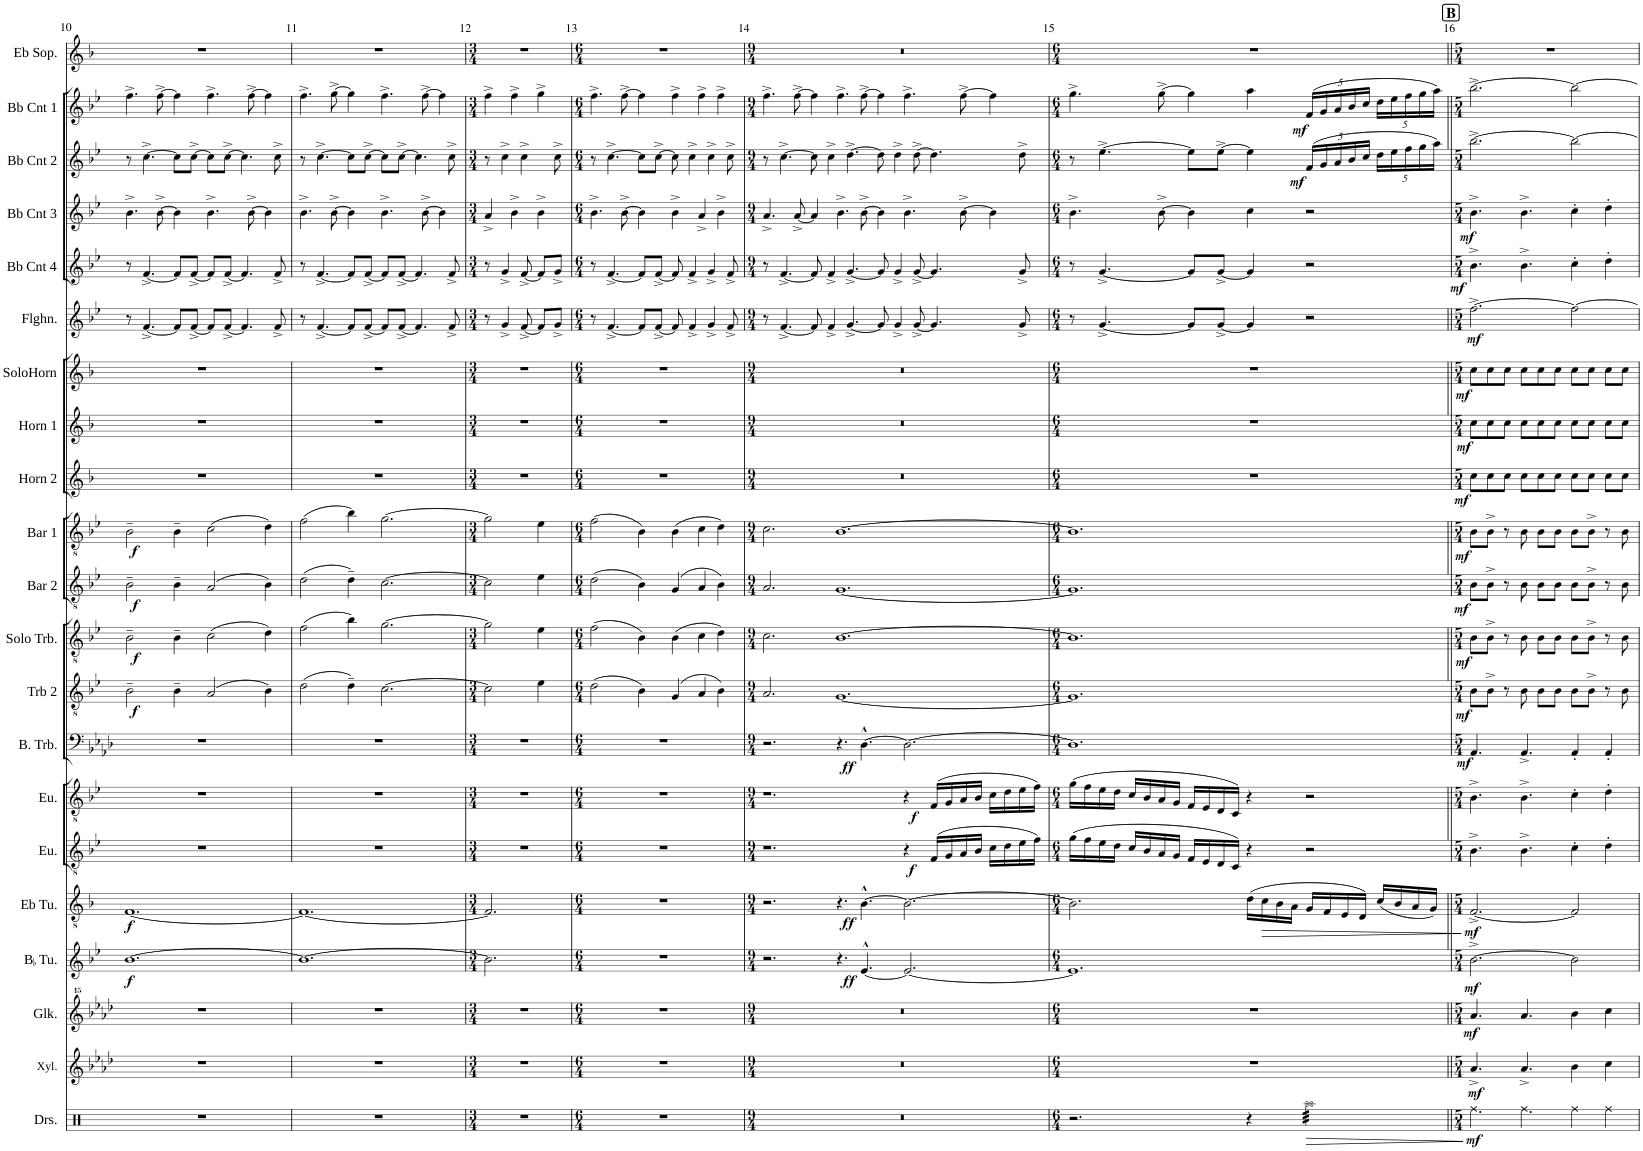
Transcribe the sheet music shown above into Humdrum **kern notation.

**kern	**dynam	**kern	**dynam	**kern	**dynam	**kern	**dynam	**kern	**dynam	**kern	**dynam	**kern	**dynam	**kern	**dynam	**kern	**dynam	**kern	**dynam	**kern	**dynam	**kern	**dynam	**kern	**dynam	**kern	**dynam	**kern	**dynam	**kern	**dynam	**kern	**dynam	**kern	**dynam	**kern	**dynam	**kern	**dynam	**kern
*part21	*part21	*part20	*part20	*part19	*part19	*part18	*part18	*part17	*part17	*part16	*part16	*part15	*part15	*part14	*part14	*part13	*part13	*part12	*part12	*part11	*part11	*part10	*part10	*part9	*part9	*part8	*part8	*part7	*part7	*part6	*part6	*part5	*part5	*part4	*part4	*part3	*part3	*part2	*part2	*part1
*staff21	*staff21	*staff20	*staff20	*staff19	*staff19	*staff18	*staff18	*staff17	*staff17	*staff16	*staff16	*staff15	*staff15	*staff14	*staff14	*staff13	*staff13	*staff12	*staff12	*staff11	*staff11	*staff10	*staff10	*staff9	*staff9	*staff8	*staff8	*staff7	*staff7	*staff6	*staff6	*staff5	*staff5	*staff4	*staff4	*staff3	*staff3	*staff2	*staff2	*staff1
*I"Drumset	*	*I"Xylophone	*	*I"Glockenspiel	*	*I"BaccidentalFlat Tuba	*	*I"Eb Tuba	*	*I"Euphonium	*	*I"Euphonium	*	*I"Bass Trombone	*	*I"Trombone 2	*	*I"Solo Trombone	*	*I"Baritone 2	*	*I"Baritone 1	*	*I"Horn 2	*	*I"Horn 1	*	*I"Solo Horn	*	*I"Flugelhorn	*	*I"Bb Cornet 4	*	*I"Bb Cornet 3	*	*I"Bb Cornet 2	*	*I"Bb Cornet 1	*	*I"Eb Soprano
*I'Drs.	*	*I'Xyl.	*	*I'Glk.	*	*I'BaccidentalFlat Tu.	*	*I'Eb Tu.	*	*I'Eu.	*	*I'Eu.	*	*I'B. Trb.	*	*I'Trb 2	*	*I'Solo Trb.	*	*I'Bar 2	*	*I'Bar 1	*	*I'Horn 2	*	*I'Horn 1	*	*I'SoloHorn	*	*I'Flghn.	*	*I'Bb Cnt 4	*	*I'Bb Cnt 3	*	*I'Bb Cnt 2	*	*I'Bb Cnt 1	*	*I'Eb Sop.
!!LO:PB:g=z
*clefX	*	*clefG2	*	*clefG^^2	*	*clefG2	*	*clefGv2	*	*clefGv2	*	*clefGv2	*	*clefF4	*	*clefGv2	*	*clefGv2	*	*clefGv2	*	*clefGv2	*	*clefG2	*	*clefG2	*	*clefG2	*	*clefG2	*	*clefG2	*	*clefG2	*	*clefG2	*	*clefG2	*	*clefG2
*	*	*Trd-7c-12	*	*	*	*	*	*	*	*	*	*	*	*	*	*	*	*	*	*Trd4c7	*	*	*	*Trd5c9	*	*Trd5c9	*	*Trd1c2	*	*Trd1c2	*	*Trd1c2	*	*Trd1c2	*	*Trd1c2	*	*Trd1c2	*	*Trd1c2
*k[]	*	*k[b-e-a-d-]	*	*k[b-e-a-d-]	*	*k[b-e-]	*	*k[b-]	*	*k[b-e-]	*	*k[b-e-]	*	*k[b-e-a-d-]	*	*k[b-e-]	*	*k[b-e-]	*	*k[b-e-]	*	*k[b-e-]	*	*k[b-]	*	*k[b-]	*	*k[b-]	*	*k[b-e-]	*	*k[b-e-]	*	*k[b-e-]	*	*k[b-e-]	*	*k[b-e-]	*	*k[b-]
*M6/4	*	*M6/4	*	*M6/4	*	*M6/4	*	*M6/4	*	*M6/4	*	*M6/4	*	*M6/4	*	*M6/4	*	*M6/4	*	*M6/4	*	*M6/4	*	*M6/4	*	*M6/4	*	*M6/4	*	*M6/4	*	*M6/4	*	*M6/4	*	*M6/4	*	*M6/4	*	*M6/4
=10	=10	=10	=10	=10	=10	=10	=10	=10	=10	=10	=10	=10	=10	=10	=10	=10	=10	=10	=10	=10	=10	=10	=10	=10	=10	=10	=10	=10	=10	=10	=10	=10	=10	=10	=10	=10	=10	=10	=10	=10
!	!	!	!	!	!	!	!LO:DY:b	!	!LO:DY:b	!	!	!	!	!	!	!	!LO:DY:b	!	!LO:DY:b	!	!LO:DY:b	!	!LO:DY:b	!	!	!	!	!	!	!	!	!	!	!	!	!	!	!	!	!
1.r	.	1.r	.	1.r	.	[1.b-	f	[1.F	f	1.r	.	1.r	.	1.r	.	2B-~\	f	2B-~\	f	2B-~\	f	2B-~\	f	1.r	.	1.r	.	1.r	.	8r	.	8r	.	4.b-^\	.	8r	.	4.ff^\	.	1.r
.	.	.	.	.	.	.	.	.	.	.	.	.	.	.	.	.	.	.	.	.	.	.	.	.	.	.	.	.	.	[4.f^/	.	[4.f^/	.	.	.	[4.cc^\	.	.	.	.
.	.	.	.	.	.	.	.	.	.	.	.	.	.	.	.	.	.	.	.	.	.	.	.	.	.	.	.	.	.	.	.	.	.	[8b-^\	.	.	.	[8ff^\	.	.
.	.	.	.	.	.	.	.	.	.	.	.	.	.	.	.	4B-~\	.	4B-~\	.	4B-~\	.	4B-~\	.	.	.	.	.	.	.	8f/L]	.	8f/L]	.	4b-\]	.	8cc\L]	.	4ff\]	.	.
.	.	.	.	.	.	.	.	.	.	.	.	.	.	.	.	.	.	.	.	.	.	.	.	.	.	.	.	.	.	[8f^/J	.	[8f^/J	.	.	.	[8cc^\J	.	.	.	.
.	.	.	.	.	.	.	.	.	.	.	.	.	.	.	.	(2A/	.	(2c\	.	(2A/	.	(2c\	.	.	.	.	.	.	.	8f/L]	.	8f/L]	.	4.b-^\	.	8cc\L]	.	4.ff^\	.	.
.	.	.	.	.	.	.	.	.	.	.	.	.	.	.	.	.	.	.	.	.	.	.	.	.	.	.	.	.	.	[8f^/J	.	[8f^/J	.	.	.	[8cc^\J	.	.	.	.
.	.	.	.	.	.	.	.	.	.	.	.	.	.	.	.	.	.	.	.	.	.	.	.	.	.	.	.	.	.	4.f/]	.	4.f/]	.	.	.	4.cc\]	.	.	.	.
.	.	.	.	.	.	.	.	.	.	.	.	.	.	.	.	.	.	.	.	.	.	.	.	.	.	.	.	.	.	.	.	.	.	[8b-^\	.	.	.	[8ff^\	.	.
.	.	.	.	.	.	.	.	.	.	.	.	.	.	.	.	4B-\)	.	4d\)	.	4B-\)	.	4d\)	.	.	.	.	.	.	.	.	.	.	.	4b-\]	.	.	.	4ff\]	.	.
.	.	.	.	.	.	.	.	.	.	.	.	.	.	.	.	.	.	.	.	.	.	.	.	.	.	.	.	.	.	8f^/	.	8f^/	.	.	.	8cc^\	.	.	.	.
=11	=11	=11	=11	=11	=11	=11	=11	=11	=11	=11	=11	=11	=11	=11	=11	=11	=11	=11	=11	=11	=11	=11	=11	=11	=11	=11	=11	=11	=11	=11	=11	=11	=11	=11	=11	=11	=11	=11	=11	=11
1.r	.	1.r	.	1.r	.	1.b-_	.	1.F_	.	1.r	.	1.r	.	1.r	.	(2d\	.	(2f\	.	(2d\	.	(2f\	.	1.r	.	1.r	.	1.r	.	8r	.	8r	.	4.b-^\	.	8r	.	4.ff^\	.	1.r
.	.	.	.	.	.	.	.	.	.	.	.	.	.	.	.	.	.	.	.	.	.	.	.	.	.	.	.	.	.	[4.f^/	.	[4.f^/	.	.	.	[4.cc^\	.	.	.	.
.	.	.	.	.	.	.	.	.	.	.	.	.	.	.	.	.	.	.	.	.	.	.	.	.	.	.	.	.	.	.	.	.	.	[8b-^\	.	.	.	[8gg^\	.	.
.	.	.	.	.	.	.	.	.	.	.	.	.	.	.	.	4d~\)	.	4b-\)	.	4d~\)	.	4b-\)	.	.	.	.	.	.	.	8f/L]	.	8f/L]	.	4b-\]	.	8cc\L]	.	4gg\]	.	.
.	.	.	.	.	.	.	.	.	.	.	.	.	.	.	.	.	.	.	.	.	.	.	.	.	.	.	.	.	.	[8f^/J	.	[8f^/J	.	.	.	[8cc^\J	.	.	.	.
.	.	.	.	.	.	.	.	.	.	.	.	.	.	.	.	[2.c\	.	[2.g\	.	[2.c\	.	[2.g\	.	.	.	.	.	.	.	8f/L]	.	8f/L]	.	4.b-^\	.	8cc\L]	.	4.ff^\	.	.
.	.	.	.	.	.	.	.	.	.	.	.	.	.	.	.	.	.	.	.	.	.	.	.	.	.	.	.	.	.	[8f^/J	.	[8f^/J	.	.	.	[8cc^\J	.	.	.	.
.	.	.	.	.	.	.	.	.	.	.	.	.	.	.	.	.	.	.	.	.	.	.	.	.	.	.	.	.	.	4.f/]	.	4.f/]	.	.	.	4.cc\]	.	.	.	.
.	.	.	.	.	.	.	.	.	.	.	.	.	.	.	.	.	.	.	.	.	.	.	.	.	.	.	.	.	.	.	.	.	.	[8b-^\	.	.	.	[8ff^\	.	.
.	.	.	.	.	.	.	.	.	.	.	.	.	.	.	.	.	.	.	.	.	.	.	.	.	.	.	.	.	.	.	.	.	.	4b-\]	.	.	.	4ff\]	.	.
.	.	.	.	.	.	.	.	.	.	.	.	.	.	.	.	.	.	.	.	.	.	.	.	.	.	.	.	.	.	8f^/	.	8f^/	.	.	.	8cc^\	.	.	.	.
=12	=12	=12	=12	=12	=12	=12	=12	=12	=12	=12	=12	=12	=12	=12	=12	=12	=12	=12	=12	=12	=12	=12	=12	=12	=12	=12	=12	=12	=12	=12	=12	=12	=12	=12	=12	=12	=12	=12	=12	=12
*M3/4	*	*M3/4	*	*M3/4	*	*M3/4	*	*M3/4	*	*M3/4	*	*M3/4	*	*M3/4	*	*M3/4	*	*M3/4	*	*M3/4	*	*M3/4	*	*M3/4	*	*M3/4	*	*M3/4	*	*M3/4	*	*M3/4	*	*M3/4	*	*M3/4	*	*M3/4	*	*M3/4
2.r	.	2.r	.	2.r	.	2.b-\]	.	2.F/]	.	2.r	.	2.r	.	2.r	.	2c\]	.	2g\]	.	2c\]	.	2g\]	.	2.r	.	2.r	.	2.r	.	8r	.	8r	.	4a^/	.	8r	.	4ff^\	.	2.r
.	.	.	.	.	.	.	.	.	.	.	.	.	.	.	.	.	.	.	.	.	.	.	.	.	.	.	.	.	.	4g^/	.	4g^/	.	.	.	4cc^\	.	.	.	.
.	.	.	.	.	.	.	.	.	.	.	.	.	.	.	.	.	.	.	.	.	.	.	.	.	.	.	.	.	.	.	.	.	.	4b-^\	.	.	.	4ff^\	.	.
.	.	.	.	.	.	.	.	.	.	.	.	.	.	.	.	.	.	.	.	.	.	.	.	.	.	.	.	.	.	[8f^/	.	[8f^/	.	.	.	4cc^\	.	.	.	.
.	.	.	.	.	.	.	.	.	.	.	.	.	.	.	.	4e-\	.	4e-\	.	4e-\	.	4e-\	.	.	.	.	.	.	.	8f/L]	.	8f/L]	.	4b-^\	.	.	.	4gg^\	.	.
.	.	.	.	.	.	.	.	.	.	.	.	.	.	.	.	.	.	.	.	.	.	.	.	.	.	.	.	.	.	8g^/J	.	8g^/J	.	.	.	8cc^\	.	.	.	.
=13	=13	=13	=13	=13	=13	=13	=13	=13	=13	=13	=13	=13	=13	=13	=13	=13	=13	=13	=13	=13	=13	=13	=13	=13	=13	=13	=13	=13	=13	=13	=13	=13	=13	=13	=13	=13	=13	=13	=13	=13
*M6/4	*	*M6/4	*	*M6/4	*	*M6/4	*	*M6/4	*	*M6/4	*	*M6/4	*	*M6/4	*	*M6/4	*	*M6/4	*	*M6/4	*	*M6/4	*	*M6/4	*	*M6/4	*	*M6/4	*	*M6/4	*	*M6/4	*	*M6/4	*	*M6/4	*	*M6/4	*	*M6/4
1.r	.	1.r	.	1.r	.	1.r	.	1.r	.	1.r	.	1.r	.	1.r	.	(2d\	.	(2f\	.	(2d\	.	(2f\	.	1.r	.	1.r	.	1.r	.	8r	.	8r	.	4.b-^\	.	8r	.	4.ff^\	.	1.r
.	.	.	.	.	.	.	.	.	.	.	.	.	.	.	.	.	.	.	.	.	.	.	.	.	.	.	.	.	.	[4.f^/	.	[4.f^/	.	.	.	[4.cc^\	.	.	.	.
.	.	.	.	.	.	.	.	.	.	.	.	.	.	.	.	.	.	.	.	.	.	.	.	.	.	.	.	.	.	.	.	.	.	[8b-^\	.	.	.	[8ff^\	.	.
.	.	.	.	.	.	.	.	.	.	.	.	.	.	.	.	4B-\)	.	4B-\)	.	4B-\)	.	4B-\)	.	.	.	.	.	.	.	8f/L]	.	8f/L]	.	4b-\]	.	8cc\L]	.	4ff\]	.	.
.	.	.	.	.	.	.	.	.	.	.	.	.	.	.	.	.	.	.	.	.	.	.	.	.	.	.	.	.	.	[8f^/J	.	[8f^/J	.	.	.	[8cc^\J	.	.	.	.
.	.	.	.	.	.	.	.	.	.	.	.	.	.	.	.	(4G/	.	(4B-\	.	(4G/	.	(4B-\	.	.	.	.	.	.	.	8f/]	.	8f/]	.	4b-^\	.	8cc\]	.	4ff^\	.	.
.	.	.	.	.	.	.	.	.	.	.	.	.	.	.	.	.	.	.	.	.	.	.	.	.	.	.	.	.	.	4f^/	.	4f^/	.	.	.	4cc^\	.	.	.	.
.	.	.	.	.	.	.	.	.	.	.	.	.	.	.	.	4A/	.	4c\	.	4A/	.	4c\	.	.	.	.	.	.	.	.	.	.	.	4a^/	.	.	.	4ff^\	.	.
.	.	.	.	.	.	.	.	.	.	.	.	.	.	.	.	.	.	.	.	.	.	.	.	.	.	.	.	.	.	4g^/	.	4g^/	.	.	.	4cc^\	.	.	.	.
.	.	.	.	.	.	.	.	.	.	.	.	.	.	.	.	4B-\)	.	4d\)	.	4B-\)	.	4d\)	.	.	.	.	.	.	.	.	.	.	.	4b-^\	.	.	.	4ff^\	.	.
.	.	.	.	.	.	.	.	.	.	.	.	.	.	.	.	.	.	.	.	.	.	.	.	.	.	.	.	.	.	8f^/	.	8f^/	.	.	.	8cc^\	.	.	.	.
=14	=14	=14	=14	=14	=14	=14	=14	=14	=14	=14	=14	=14	=14	=14	=14	=14	=14	=14	=14	=14	=14	=14	=14	=14	=14	=14	=14	=14	=14	=14	=14	=14	=14	=14	=14	=14	=14	=14	=14	=14
*M9/4	*	*M9/4	*	*M9/4	*	*M9/4	*	*M9/4	*	*M9/4	*	*M9/4	*	*M9/4	*	*M9/4	*	*M9/4	*	*M9/4	*	*M9/4	*	*M9/4	*	*M9/4	*	*M9/4	*	*M9/4	*	*M9/4	*	*M9/4	*	*M9/4	*	*M9/4	*	*M9/4
4%9r	.	4%9r	.	4%9r	.	2.r	.	2.r	.	1.r	.	1.r	.	2.r	.	2.A/	.	2.c\	.	2.A/	.	2.c\	.	4%9r	.	4%9r	.	4%9r	.	8r	.	8r	.	4.a^/	.	8r	.	4.ff^\	.	4%9r
.	.	.	.	.	.	.	.	.	.	.	.	.	.	.	.	.	.	.	.	.	.	.	.	.	.	.	.	.	.	[4.f^/	.	[4.f^/	.	.	.	[4.cc^\	.	.	.	.
.	.	.	.	.	.	.	.	.	.	.	.	.	.	.	.	.	.	.	.	.	.	.	.	.	.	.	.	.	.	.	.	.	.	[8a^/	.	.	.	[8ff^\	.	.
.	.	.	.	.	.	.	.	.	.	.	.	.	.	.	.	.	.	.	.	.	.	.	.	.	.	.	.	.	.	8f/]	.	8f/]	.	4a/]	.	8cc\]	.	4ff\]	.	.
.	.	.	.	.	.	.	.	.	.	.	.	.	.	.	.	.	.	.	.	.	.	.	.	.	.	.	.	.	.	4f^/	.	4f^/	.	.	.	4cc^\	.	.	.	.
.	.	.	.	.	.	4.r	.	4.r	.	.	.	.	.	4.r	.	[1.G	.	[1.B-	.	[1.G	.	[1.B-	.	.	.	.	.	.	.	.	.	.	.	4.b-^\	.	.	.	4.ff^\	.	.
.	.	.	.	.	.	.	.	.	.	.	.	.	.	.	.	.	.	.	.	.	.	.	.	.	.	.	.	.	.	[4.g^/	.	[4.g^/	.	.	.	[4.dd^\	.	.	.	.
!	!	!	!	!	!	!	!LO:DY:b	!	!LO:DY:b	!	!	!	!	!	!LO:DY:b	!	!	!	!	!	!	!	!	!	!	!	!	!	!	!	!	!	!	!	!	!	!	!	!	!
.	.	.	.	.	.	[4.e-^^/	ff	[4.B-^^\	ff	.	.	.	.	[4.D-^^\	ff	.	.	.	.	.	.	.	.	.	.	.	.	.	.	.	.	.	.	[8b-^\	.	.	.	[8ff^\	.	.
.	.	.	.	.	.	.	.	.	.	.	.	.	.	.	.	.	.	.	.	.	.	.	.	.	.	.	.	.	.	8g/]	.	8g/]	.	4b-\]	.	8dd\]	.	4ff\]	.	.
.	.	.	.	.	.	.	.	.	.	.	.	.	.	.	.	.	.	.	.	.	.	.	.	.	.	.	.	.	.	4g^/	.	4g^/	.	.	.	4dd^\	.	.	.	.
!	!	!	!	!	!	!	!	!	!	!	!LO:DY:b	!	!LO:DY:b	!	!	!	!	!	!	!	!	!	!	!	!	!	!	!	!	!	!	!	!	!	!	!	!	!	!	!
.	.	.	.	.	.	2.e-/_	.	2.B-\_	.	4r	f	4r	f	2.D-\_	.	.	.	.	.	.	.	.	.	.	.	.	.	.	.	.	.	.	.	4.b-^\	.	.	.	4.ff^\	.	.
.	.	.	.	.	.	.	.	.	.	.	.	.	.	.	.	.	.	.	.	.	.	.	.	.	.	.	.	.	.	[8g^/	.	[8g^/	.	.	.	[8dd^\	.	.	.	.
.	.	.	.	.	.	.	.	.	.	(16F/LL	.	(16F/LL	.	.	.	.	.	.	.	.	.	.	.	.	.	.	.	.	.	4.g/]	.	4.g/]	.	.	.	4.dd\]	.	.	.	.
.	.	.	.	.	.	.	.	.	.	16G/	.	16G/	.	.	.	.	.	.	.	.	.	.	.	.	.	.	.	.	.	.	.	.	.	.	.	.	.	.	.	.
.	.	.	.	.	.	.	.	.	.	16A/	.	16A/	.	.	.	.	.	.	.	.	.	.	.	.	.	.	.	.	.	.	.	.	.	[8b-^\	.	.	.	[8ff^\	.	.
.	.	.	.	.	.	.	.	.	.	16B-/JJ	.	16B-/JJ	.	.	.	.	.	.	.	.	.	.	.	.	.	.	.	.	.	.	.	.	.	.	.	.	.	.	.	.
.	.	.	.	.	.	.	.	.	.	16c\LL	.	16c\LL	.	.	.	.	.	.	.	.	.	.	.	.	.	.	.	.	.	.	.	.	.	4b-\]	.	.	.	4ff\]	.	.
.	.	.	.	.	.	.	.	.	.	16d\	.	16d\	.	.	.	.	.	.	.	.	.	.	.	.	.	.	.	.	.	.	.	.	.	.	.	.	.	.	.	.
.	.	.	.	.	.	.	.	.	.	16e-\	.	16e-\	.	.	.	.	.	.	.	.	.	.	.	.	.	.	.	.	.	8g^/	.	8g^/	.	.	.	8dd^\	.	.	.	.
.	.	.	.	.	.	.	.	.	.	16f\JJ)	.	16f\JJ)	.	.	.	.	.	.	.	.	.	.	.	.	.	.	.	.	.	.	.	.	.	.	.	.	.	.	.	.
=15	=15	=15	=15	=15	=15	=15	=15	=15	=15	=15	=15	=15	=15	=15	=15	=15	=15	=15	=15	=15	=15	=15	=15	=15	=15	=15	=15	=15	=15	=15	=15	=15	=15	=15	=15	=15	=15	=15	=15	=15
*M6/4	*	*M6/4	*	*M6/4	*	*M6/4	*	*M6/4	*	*M6/4	*	*M6/4	*	*M6/4	*	*M6/4	*	*M6/4	*	*M6/4	*	*M6/4	*	*M6/4	*	*M6/4	*	*M6/4	*	*M6/4	*	*M6/4	*	*M6/4	*	*M6/4	*	*M6/4	*	*M6/4
2.r	.	1.r	.	1.r	.	1.e-]	.	2.B-\]	.	(16g\LL	.	(16g\LL	.	1.D-]	.	1.G]	.	1.B-]	.	1.G]	.	1.B-]	.	1.r	.	1.r	.	1.r	.	8r	.	8r	.	4.b-^\	.	8r	.	4.gg^\	.	1.r
.	.	.	.	.	.	.	.	.	.	16f\	.	16f\	.	.	.	.	.	.	.	.	.	.	.	.	.	.	.	.	.	.	.	.	.	.	.	.	.	.	.	.
.	.	.	.	.	.	.	.	.	.	16e-\	.	16e-\	.	.	.	.	.	.	.	.	.	.	.	.	.	.	.	.	.	[4.g^/	.	[4.g^/	.	.	.	[4.ee-^\	.	.	.	.
.	.	.	.	.	.	.	.	.	.	16d\JJ	.	16d\JJ	.	.	.	.	.	.	.	.	.	.	.	.	.	.	.	.	.	.	.	.	.	.	.	.	.	.	.	.
.	.	.	.	.	.	.	.	.	.	16c/LL	.	16c/LL	.	.	.	.	.	.	.	.	.	.	.	.	.	.	.	.	.	.	.	.	.	.	.	.	.	.	.	.
.	.	.	.	.	.	.	.	.	.	16B-/	.	16B-/	.	.	.	.	.	.	.	.	.	.	.	.	.	.	.	.	.	.	.	.	.	.	.	.	.	.	.	.
.	.	.	.	.	.	.	.	.	.	16A/	.	16A/	.	.	.	.	.	.	.	.	.	.	.	.	.	.	.	.	.	.	.	.	.	[8b-^\	.	.	.	[8gg^\	.	.
.	.	.	.	.	.	.	.	.	.	16G/JJ	.	16G/JJ	.	.	.	.	.	.	.	.	.	.	.	.	.	.	.	.	.	.	.	.	.	.	.	.	.	.	.	.
.	.	.	.	.	.	.	.	.	.	16F/LL	.	16F/LL	.	.	.	.	.	.	.	.	.	.	.	.	.	.	.	.	.	8g/L]	.	8g/L]	.	4b-\]	.	8ee-\L]	.	4gg\]	.	.
.	.	.	.	.	.	.	.	.	.	16E-/	.	16E-/	.	.	.	.	.	.	.	.	.	.	.	.	.	.	.	.	.	.	.	.	.	.	.	.	.	.	.	.
.	.	.	.	.	.	.	.	.	.	16D/	.	16D/	.	.	.	.	.	.	.	.	.	.	.	.	.	.	.	.	.	[8g^/J	.	[8g^/J	.	.	.	[8ee-^\J	.	.	.	.
.	.	.	.	.	.	.	.	.	.	16C/JJ)	.	16C/JJ)	.	.	.	.	.	.	.	.	.	.	.	.	.	.	.	.	.	.	.	.	.	.	.	.	.	.	.	.
4r	.	.	.	.	.	.	.	(16d\LL	.	4r	.	4r	.	.	.	.	.	.	.	.	.	.	.	.	.	.	.	.	.	4g/]	.	4g/]	.	4cc\	.	4ee-\]	.	4aa\	.	.
!	!	!	!	!	!	!	!	!	!LO:HP:b	!	!	!	!	!	!	!	!	!	!	!	!	!	!	!	!	!	!	!	!	!	!	!	!	!	!	!	!	!	!	!
.	.	.	.	.	.	.	.	16c\	>	.	.	.	.	.	.	.	.	.	.	.	.	.	.	.	.	.	.	.	.	.	.	.	.	.	.	.	.	.	.	.
.	.	.	.	.	.	.	.	16B-\	.	.	.	.	.	.	.	.	.	.	.	.	.	.	.	.	.	.	.	.	.	.	.	.	.	.	.	.	.	.	.	.
.	.	.	.	.	.	.	.	16A\JJ	.	.	.	.	.	.	.	.	.	.	.	.	.	.	.	.	.	.	.	.	.	.	.	.	.	.	.	.	.	.	.	.
!	!LO:HP:b	!	!	!	!	!	!	!	!	!	!	!	!	!	!	!	!	!	!	!	!	!	!	!	!	!	!	!	!	!	!	!	!	!	!	!	!	!	!	!
*	*	*	*	*	*	*	*	*	*	*	*	*	*	*	*	*	*	*	*	*	*	*	*	*	*	*	*	*	*	*	*	*	*	*	*	*Xbrackettup	*	*Xbrackettup	*	*
!	!	!	!	!	!	!	!	!	!	!	!	!	!	!	!	!	!	!	!	!	!	!	!	!	!	!	!	!	!	!	!	!	!	!	!	!	!LO:DY:b	!	!LO:DY:b	!
*tremolo	*	*	*	*	*	*	*	*	*	*	*	*	*	*	*	*	*	*	*	*	*	*	*	*	*	*	*	*	*	*	*	*	*	*	*	*	*	*	*	*
32Raa\LLL	>	.	.	.	.	.	.	16G/LL	.	2r	.	2r	.	.	.	.	.	.	.	.	.	.	.	.	.	.	.	.	.	2r	.	2r	.	2r	.	(20f/LL	mf	(20f/LL	mf	.
32Raa\	.	.	.	.	.	.	.	.	.	.	.	.	.	.	.	.	.	.	.	.	.	.	.	.	.	.	.	.	.	.	.	.	.	.	.	.	.	.	.	.
.	.	.	.	.	.	.	.	.	.	.	.	.	.	.	.	.	.	.	.	.	.	.	.	.	.	.	.	.	.	.	.	.	.	.	.	20g/	.	20g/	.	.
32Raa\	.	.	.	.	.	.	.	16F/	.	.	.	.	.	.	.	.	.	.	.	.	.	.	.	.	.	.	.	.	.	.	.	.	.	.	.	.	.	.	.	.
32Raa\	.	.	.	.	.	.	.	.	.	.	.	.	.	.	.	.	.	.	.	.	.	.	.	.	.	.	.	.	.	.	.	.	.	.	.	.	.	.	.	.
.	.	.	.	.	.	.	.	.	.	.	.	.	.	.	.	.	.	.	.	.	.	.	.	.	.	.	.	.	.	.	.	.	.	.	.	20a/	.	20a/	.	.
32Raa\	.	.	.	.	.	.	.	16E/	.	.	.	.	.	.	.	.	.	.	.	.	.	.	.	.	.	.	.	.	.	.	.	.	.	.	.	.	.	.	.	.
.	.	.	.	.	.	.	.	.	.	.	.	.	.	.	.	.	.	.	.	.	.	.	.	.	.	.	.	.	.	.	.	.	.	.	.	20b-/	.	20b-/	.	.
32Raa\	.	.	.	.	.	.	.	.	.	.	.	.	.	.	.	.	.	.	.	.	.	.	.	.	.	.	.	.	.	.	.	.	.	.	.	.	.	.	.	.
32Raa\	.	.	.	.	.	.	.	16D/JJ)	.	.	.	.	.	.	.	.	.	.	.	.	.	.	.	.	.	.	.	.	.	.	.	.	.	.	.	.	.	.	.	.
.	.	.	.	.	.	.	.	.	.	.	.	.	.	.	.	.	.	.	.	.	.	.	.	.	.	.	.	.	.	.	.	.	.	.	.	20cc/JJ	.	20cc/JJ	.	.
32Raa\	.	.	.	.	.	.	.	.	.	.	.	.	.	.	.	.	.	.	.	.	.	.	.	.	.	.	.	.	.	.	.	.	.	.	.	.	.	.	.	.
32Raa\	.	.	.	.	.	.	.	(16c/LL	.	.	.	.	.	.	.	.	.	.	.	.	.	.	.	.	.	.	.	.	.	.	.	.	.	.	.	20dd\LL	.	20dd\LL	.	.
32Raa\	.	.	.	.	.	.	.	.	.	.	.	.	.	.	.	.	.	.	.	.	.	.	.	.	.	.	.	.	.	.	.	.	.	.	.	.	.	.	.	.
.	.	.	.	.	.	.	.	.	.	.	.	.	.	.	.	.	.	.	.	.	.	.	.	.	.	.	.	.	.	.	.	.	.	.	.	20ee-\	.	20ee-\	.	.
32Raa\	.	.	.	.	.	.	.	16B-/	.	.	.	.	.	.	.	.	.	.	.	.	.	.	.	.	.	.	.	.	.	.	.	.	.	.	.	.	.	.	.	.
32Raa\	.	.	.	.	.	.	.	.	.	.	.	.	.	.	.	.	.	.	.	.	.	.	.	.	.	.	.	.	.	.	.	.	.	.	.	.	.	.	.	.
.	.	.	.	.	.	.	.	.	.	.	.	.	.	.	.	.	.	.	.	.	.	.	.	.	.	.	.	.	.	.	.	.	.	.	.	20ff\	.	20ff\	.	.
32Raa\	.	.	.	.	.	.	.	16A/	.	.	.	.	.	.	.	.	.	.	.	.	.	.	.	.	.	.	.	.	.	.	.	.	.	.	.	.	.	.	.	.
.	.	.	.	.	.	.	.	.	.	.	.	.	.	.	.	.	.	.	.	.	.	.	.	.	.	.	.	.	.	.	.	.	.	.	.	20gg\	.	20gg\	.	.
32Raa\	.	.	.	.	.	.	.	.	.	.	.	.	.	.	.	.	.	.	.	.	.	.	.	.	.	.	.	.	.	.	.	.	.	.	.	.	.	.	.	.
32Raa\	.	.	.	.	.	.	.	16G/JJ)	.	.	.	.	.	.	.	.	.	.	.	.	.	.	.	.	.	.	.	.	.	.	.	.	.	.	.	.	.	.	.	.
.	.	.	.	.	.	.	.	.	.	.	.	.	.	.	.	.	.	.	.	.	.	.	.	.	.	.	.	.	.	.	.	.	.	.	.	20aa\JJ)	.	20aa\JJ)	.	.
32Raa\JJJ	.	.	.	.	.	.	.	.	.	.	.	.	.	.	.	.	.	.	.	.	.	.	.	.	.	.	.	.	.	.	.	.	.	.	.	.	.	.	.	.
*Xtremolo	*	*	*	*	*	*	*	*	*	*	*	*	*	*	*	*	*	*	*	*	*	*	*	*	*	*	*	*	*	*	*	*	*	*	*	*	*	*	*	*
.	]	.	.	.	.	.	.	.	]	.	.	.	.	.	.	.	.	.	.	.	.	.	.	.	.	.	.	.	.	.	.	.	.	.	.	.	.	.	.	.
!!LO:REH:place=s1:a:B:cj:fs=14:t=B
=16||	=16||	=16||	=16||	=16||	=16||	=16||	=16||	=16||	=16||	=16||	=16||	=16||	=16||	=16||	=16||	=16||	=16||	=16||	=16||	=16||	=16||	=16||	=16||	=16||	=16||	=16||	=16||	=16||	=16||	=16||	=16||	=16||	=16||	=16||	=16||	=16||	=16||	=16||	=16||	=16||
*M5/4	*	*M5/4	*	*M5/4	*	*M5/4	*	*M5/4	*	*M5/4	*	*M5/4	*	*M5/4	*	*M5/4	*	*M5/4	*	*M5/4	*	*M5/4	*	*M5/4	*	*M5/4	*	*M5/4	*	*M5/4	*	*M5/4	*	*M5/4	*	*M5/4	*	*M5/4	*	*M5/4
!	!LO:DY:b	!	!LO:DY:b	!	!LO:DY:b	!	!LO:DY:b	!	!LO:DY:b	!	!	!	!	!	!LO:DY:b	!	!LO:DY:b	!	!LO:DY:b	!	!LO:DY:b	!	!LO:DY:b	!	!LO:DY:b	!	!LO:DY:b	!	!LO:DY:b	!	!LO:DY:b	!	!LO:DY:b	!	!LO:DY:b	!	!	!	!	!
4.Rff\	mf	4.a-^/	mf	4.aaa-/	mf	[2.b-^\	mf	[2.F^/	mf	4.B-^\	.	4.B-^\	.	4.AA-/	mf	8B-\L	mf	8B-\L	mf	8B-\L	mf	8B-\L	mf	8cc\L	mf	8cc\L	mf	8cc\L	mf	[2.ff^\	mf	4.b-^\	mf	4.b-^\	mf	[2.bb-^\	.	[2.bb-^\	.	4%5r
.	.	.	.	.	.	.	.	.	.	.	.	.	.	.	.	8B-^\J	.	8B-^\J	.	8B-^\J	.	8B-^\J	.	8cc\	.	8cc\	.	8cc\	.	.	.	.	.	.	.	.	.	.	.	.
.	.	.	.	.	.	.	.	.	.	.	.	.	.	.	.	8r	.	8r	.	8r	.	8r	.	8cc\J	.	8cc\J	.	8cc\J	.	.	.	.	.	.	.	.	.	.	.	.
4.Rff\	.	4.a-^/	.	4.aaa-/	.	.	.	.	.	4.B-^\	.	4.B-^\	.	4.AA-^/	.	8B-\	.	8B-\	.	8B-\	.	8B-\	.	8cc\L	.	8cc\L	.	8cc\L	.	.	.	4.b-^\	.	4.b-^\	.	.	.	.	.	.
.	.	.	.	.	.	.	.	.	.	.	.	.	.	.	.	8B-\L	.	8B-\L	.	8B-\L	.	8B-\L	.	8cc\	.	8cc\	.	8cc\	.	.	.	.	.	.	.	.	.	.	.	.
.	.	.	.	.	.	.	.	.	.	.	.	.	.	.	.	8B-\J	.	8B-\J	.	8B-\J	.	8B-\J	.	8cc\J	.	8cc\J	.	8cc\J	.	.	.	.	.	.	.	.	.	.	.	.
4Rff\	.	4b-\	.	4bbb-\	.	2b-\]	.	2F/]	.	4c'\	.	4c'\	.	4AA-'/	.	8B-\L	.	8B-\L	.	8B-\L	.	8B-\L	.	8cc\L	.	8cc\L	.	8cc\L	.	2ff\_	.	4cc'\	.	4cc'\	.	2bb-\_	.	2bb-\_	.	.
.	.	.	.	.	.	.	.	.	.	.	.	.	.	.	.	8B-^\J	.	8B-^\J	.	8B-^\J	.	8B-^\J	.	8cc\J	.	8cc\J	.	8cc\J	.	.	.	.	.	.	.	.	.	.	.	.
4Rff\	.	4cc\	.	4cccc\	.	.	.	.	.	4d'\	.	4d'\	.	4AA-'/	.	8r	.	8r	.	8r	.	8r	.	8cc\L	.	8cc\L	.	8cc\L	.	.	.	4dd'\	.	4dd'\	.	.	.	.	.	.
.	.	.	.	.	.	.	.	.	.	.	.	.	.	.	.	8B-\	.	8B-\	.	8B-\	.	8B-\	.	8cc\J	.	8cc\J	.	8cc\J	.	.	.	.	.	.	.	.	.	.	.	.
=	=	=	=	=	=	=	=	=	=	=	=	=	=	=	=	=	=	=	=	=	=	=	=	=	=	=	=	=	=	=	=	=	=	=	=	=	=	=	=	=
*-	*-	*-	*-	*-	*-	*-	*-	*-	*-	*-	*-	*-	*-	*-	*-	*-	*-	*-	*-	*-	*-	*-	*-	*-	*-	*-	*-	*-	*-	*-	*-	*-	*-	*-	*-	*-	*-	*-	*-	*-
